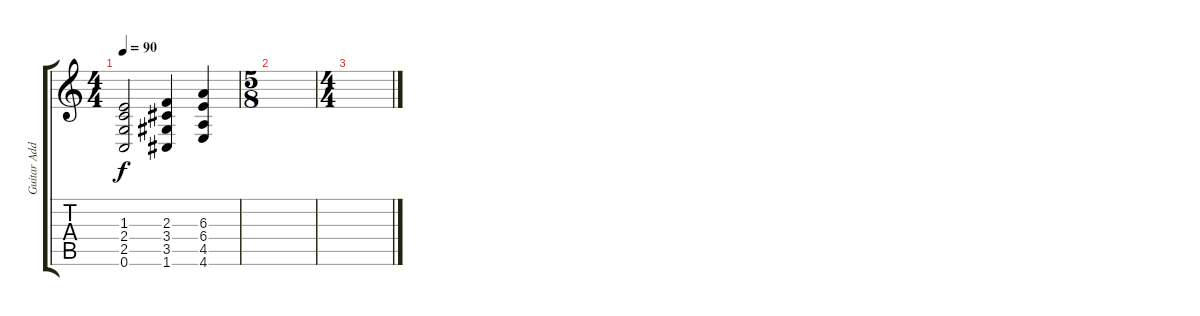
\track ("Guitar Add" "Guitar Add") {instrument distortionguitar}
\staff {score tabs}
\tuning (C4 G3 Eb3 Bb2 F2 C2) {hide}
\ts (4 4)
\tempo 90
\clef g2
\ks c
(1.3 2.4 2.5 0.6).2{dy f} (2.3 3.4 3.5 1.6).4 (6.3 6.4 4.5 4.6).4 |
\ts (5 8)
|
\ts (4 4)
